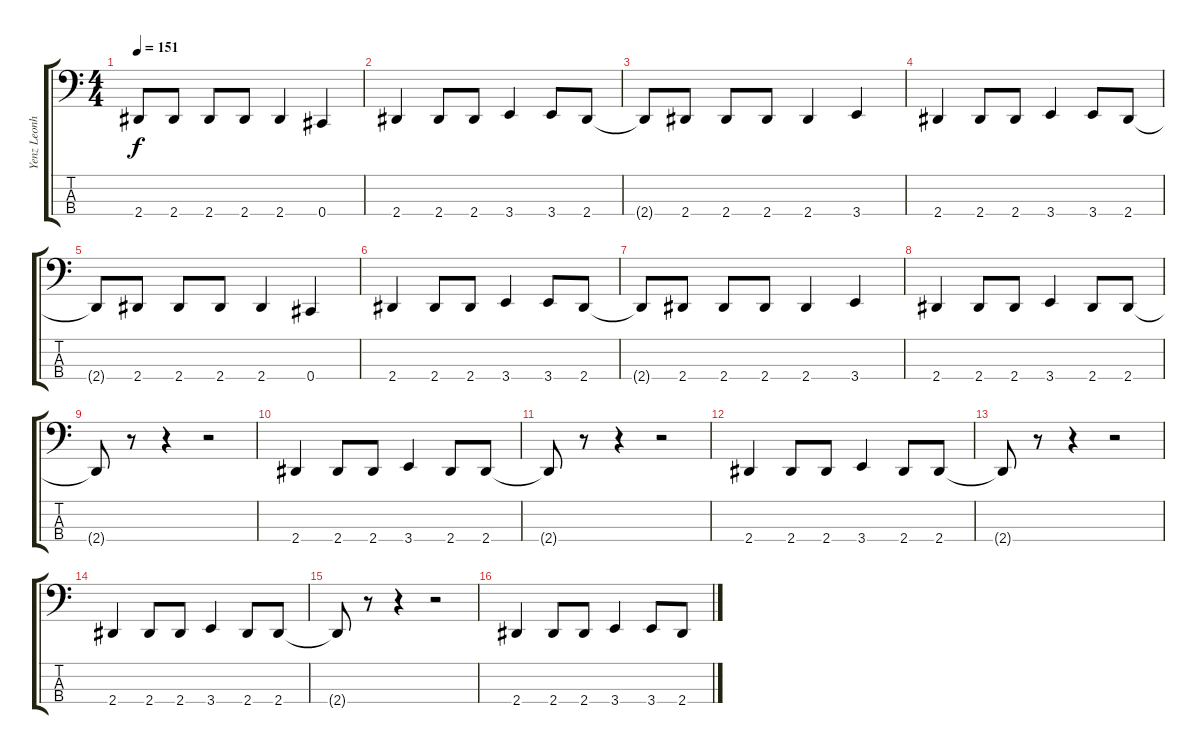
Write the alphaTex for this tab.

\track ("Yenz Leonhardt" "Yenz Leonh") {instrument electricbasspick}
\staff {score tabs}
\tuning (E2 B1 Gb1 Db1) {hide}
\ts (4 4)
\tempo 151
\clef f4
\ks c
2.4{t}.8{dy f} 2.4.8 2.4.8 2.4.8 2.4.4 0.4.4 |
2.4.4 2.4.8 2.4.8 3.4.4 3.4.8 2.4.8 |
2.4{t}.8 2.4.8 2.4.8 2.4.8 2.4.4 3.4.4 |
2.4.4 2.4.8 2.4.8 3.4.4 3.4.8 2.4.8 |
2.4{t}.8 2.4.8 2.4.8 2.4.8 2.4.4 0.4.4 |
2.4.4 2.4.8 2.4.8 3.4.4 3.4.8 2.4.8 |
2.4{t}.8 2.4.8 2.4.8 2.4.8 2.4.4 3.4.4 |
2.4.4 2.4.8 2.4.8 3.4.4 2.4.8 2.4.8 |
2.4{t}.8 r.8 r.4 r.2 |
2.4.4 2.4.8 2.4.8 3.4.4 2.4.8 2.4.8 |
2.4{t}.8 r.8 r.4 r.2 |
2.4.4 2.4.8 2.4.8 3.4.4 2.4.8 2.4.8 |
2.4{t}.8 r.8 r.4 r.2 |
2.4.4 2.4.8 2.4.8 3.4.4 2.4.8 2.4.8 |
2.4{t}.8 r.8 r.4 r.2 |
2.4.4 2.4.8 2.4.8 3.4.4 3.4.8 2.4.8
